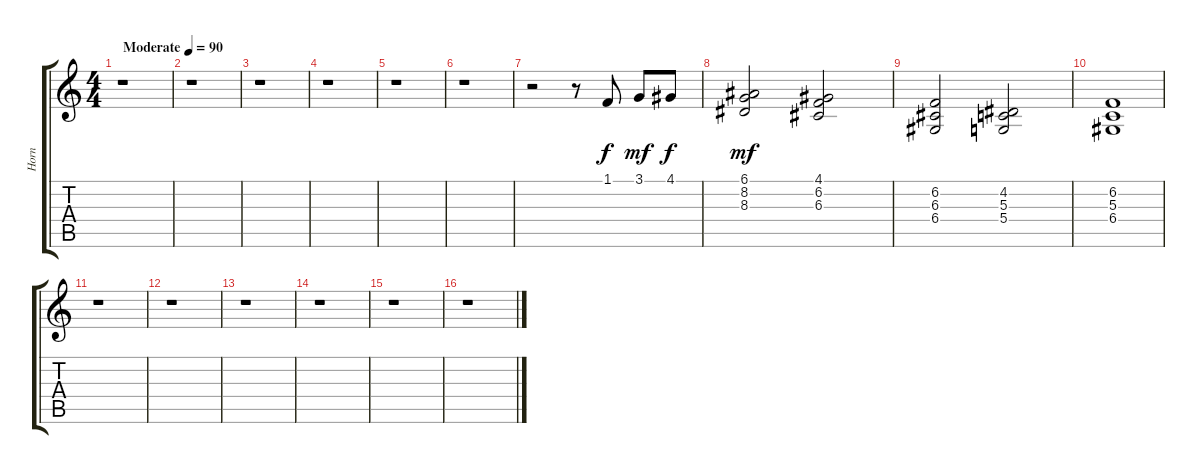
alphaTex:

\track ("Horn             " "Horn      ") {instrument frenchhorn}
\staff {score tabs}
\tuning (E4 B3 G3 D3 A2 E2) {hide}
\ts (4 4)
\tempo (90 "Moderate")
\clef g2
\ks c
r.1{dy f instrument frenchhorn} |
r.1 |
r.1 |
r.1 |
r.1 |
r.1 |
r.2 r.8 1.1.8 3.1.8{dy mf} 4.1.8{dy f} |
(6.1 8.2 8.3).2{dy mf} (4.1 6.2 6.3).2 |
(6.2 6.3 6.4).2 (4.2 5.3 5.4).2 |
(6.2 5.3 6.4).1 |
r.1 |
r.1 |
r.1 |
r.1 |
r.1 |
r.1
